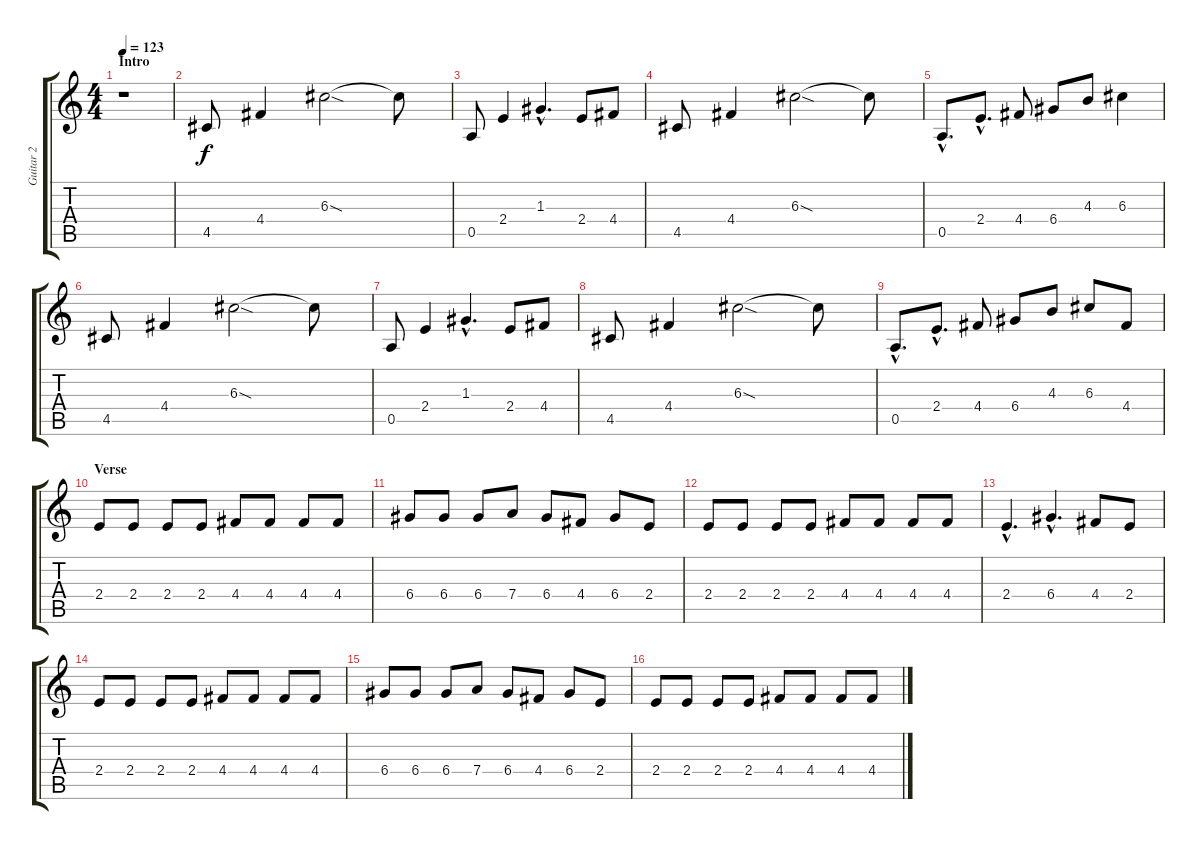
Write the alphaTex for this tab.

\track ("Guitar 2" "Guitar 2") {instrument distortionguitar}
\staff {score tabs}
\tuning (E4 B3 G3 D3 A2 E2) {hide}
\ts (4 4)
\section ("" "Intro")
\tempo 123
\clef g2
\ks c
r.1{dy f instrument distortionguitar} |
4.5.8{volume 16 instrument electricguitarclean} 4.4.4 6.3{sod}.2 6.3{t}.8 |
0.5.8 2.4.4 1.3{hac}.4{d} 2.4.8 4.4.8 |
4.5.8 4.4.4 6.3{sod}.2 6.3{t}.8 |
0.5{hac}.8{d} 2.4{hac}.8{d} 4.4.8 6.4.8 4.3.8 6.3.4 |
4.5.8 4.4.4 6.3{sod}.2 6.3{t}.8 |
0.5.8 2.4.4 1.3{hac}.4{d} 2.4.8 4.4.8 |
4.5.8 4.4.4 6.3{sod}.2 6.3{t}.8 |
0.5{hac}.8{d} 2.4{hac}.8{d} 4.4.8 6.4.8 4.3.8 6.3.8 4.4.8 |
\section ("" "Verse")
2.4.8{volume 15 instrument distortionguitar} 2.4.8 2.4.8 2.4.8 4.4.8 4.4.8 4.4.8 4.4.8 |
6.4.8 6.4.8 6.4.8 7.4.8 6.4.8 4.4.8 6.4.8 2.4.8 |
2.4.8 2.4.8 2.4.8 2.4.8 4.4.8 4.4.8 4.4.8 4.4.8 |
2.4{hac}.4{d} 6.4{hac}.4{d} 4.4.8 2.4.8 |
2.4.8 2.4.8 2.4.8 2.4.8 4.4.8 4.4.8 4.4.8 4.4.8 |
6.4.8 6.4.8 6.4.8 7.4.8 6.4.8 4.4.8 6.4.8 2.4.8 |
2.4.8 2.4.8 2.4.8 2.4.8 4.4.8 4.4.8 4.4.8 4.4.8
